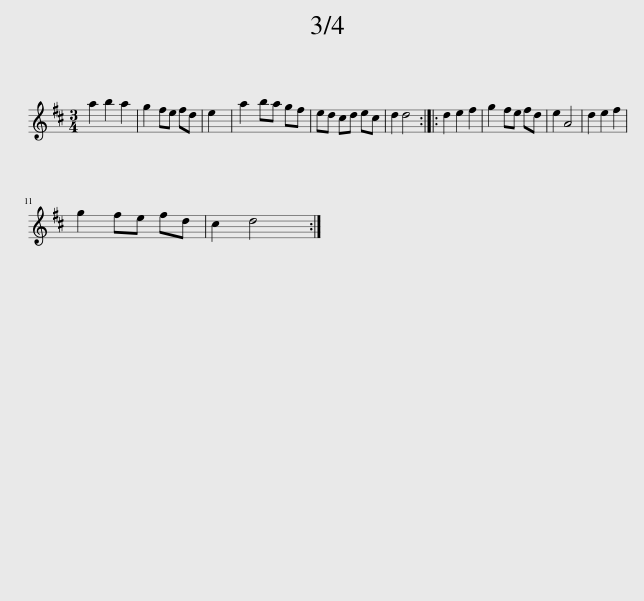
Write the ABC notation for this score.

X:1
L:1/8
M:3/4
I:linebreak $
K:D
V:1 treble
V:1
 a2 b2 a2 | g2 fe fd | e2 | a2 ba gf | ed cd ec | %5
 d2 d4 :: d2 e2 f2 | g2 fe fd | e2 A4 | d2 e2 f2 |$ %10
 g2 fe fd | c2 d4 :| %12
